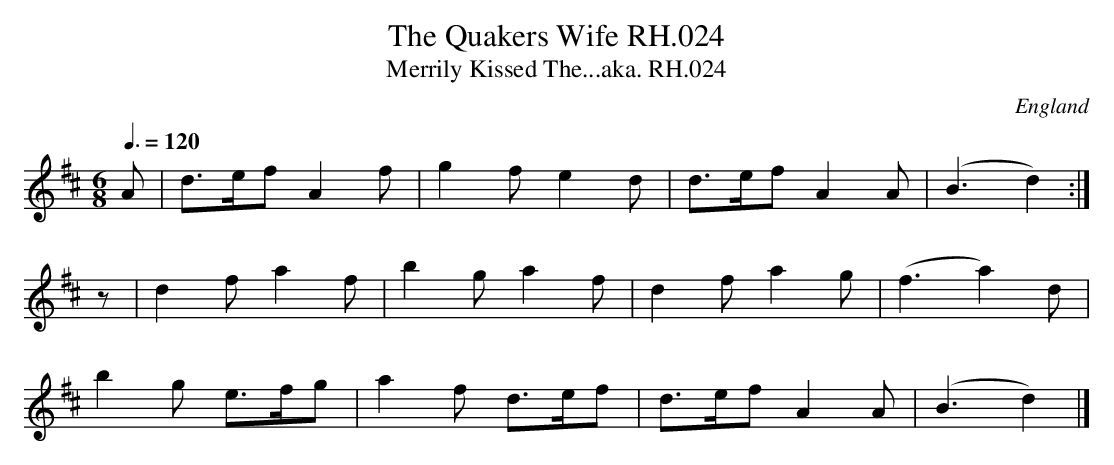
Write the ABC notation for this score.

X:1
T:Quakers Wife RH.024, The
T:Merrily Kissed The...aka. RH.024
O:England
M:6/8
L:1/8
Q:3/8=120
K:D
A|d>ef A2f|g2f e2d|\
d>ef A2A|(B3 d2):|
z|d2f a2f|b2g a2f|d2f a2g|(f3 a2)d|
b2g e>fg|a2f d>ef|d>ef A2A|(B3 d2)|]
